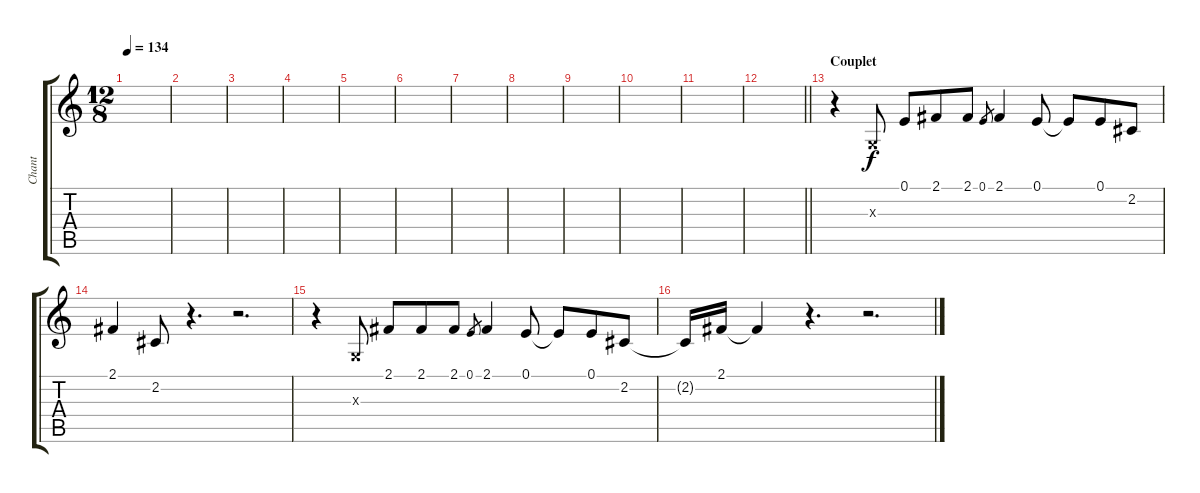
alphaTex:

\track ("Chant" "Chant") {instrument lead6voice}
\staff {score tabs}
\tuning (E4 B3 G3 D3 A2 E2) {hide}
\ts (12 8)
\tempo 134
\clef g2
\ks c
|
|
|
|
|
|
|
|
|
|
|
\barLineRight lightlight
|
\section ("" "Couplet")
r.4 0.3{x}.8 0.1.8 2.1.8 2.1.8 0.1.8{gr} 2.1.4 0.1.8 0.1{t}.8 0.1.8 2.2.8 |
2.1.4 2.2.8 r.4{d} r.2{d} |
r.4 0.3{x}.8 2.1.8 2.1.8 2.1.8 0.1.8{gr} 2.1.4 0.1.8 0.1{t}.8 0.1.8 2.2.8 |
2.2{t}.16 2.1.16 2.1{t}.4 r.4{d} r.2{d}
